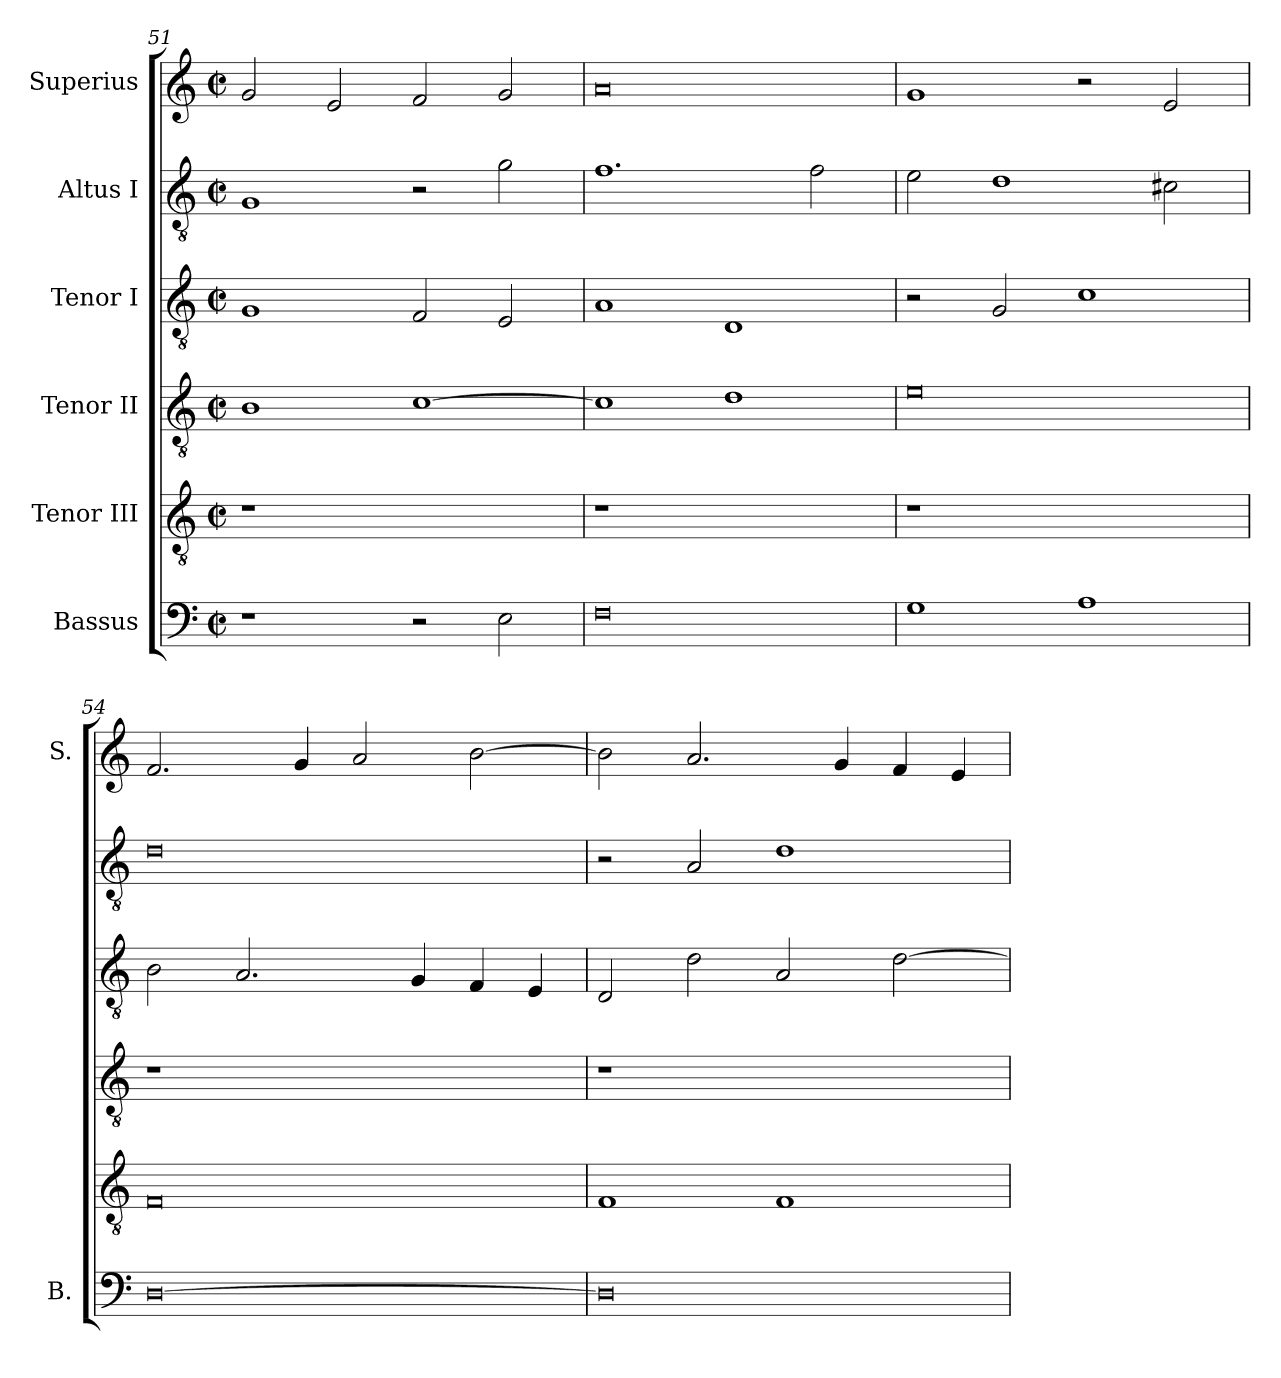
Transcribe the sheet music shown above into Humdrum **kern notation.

**kern	**kern	**kern	**kern	**kern	**kern
*part6	*part5	*part4	*part3	*part2	*part1
*staff6	*staff5	*staff4	*staff3	*staff2	*staff1
*I"Bassus	*I"Tenor III	*I"Tenor II	*I"Tenor I	*I"Altus I	*I"Superius
*I'B.	*	*	*	*	*I'S.
*clefF4	*clefGv2	*clefGv2	*clefGv2	*clefGv2	*clefG2
*	*ITrd7c12	*ITrd7c12	*ITrd7c12	*ITrd7c12	*
*k[]	*k[]	*k[]	*k[]	*k[]	*k[]
*C:	*C:	*C:	*C:	*C:	*C:
*M2/2	*M2/2	*M2/2	*M2/2	*M2/2	*M2/2
*met(c|)	*met(c|)	*met(c|)	*met(c|)	*met(c|)	*met(c|)
=51	=51	=51	=51	=51	=51
!	!LO:N:vis=1	!	!	!	!
1r	1r	1BBi	1GGi	1GGi	2gi/
.	.	.	.	.	2ei/
2r	1ryy	[>1Ci	2FFi/	2r	2fi/
2Ei\	.	.	2EEi/	2Gi\	2gi/
=52	=52	=52	=52	=52	=52
!	!LO:N:vis=1	!	!	!	!
0Fi	1r	1Ci]	1AAi	1.Fi	0ai
.	1ryy	1Di	1DDi	.	.
.	.	.	.	2Fi\	.
=53	=53	=53	=53	=53	=53
!	!LO:N:vis=1	!	!	!	!
1Gi	1r	0Ei	2r	2Ei\	1gi
.	.	.	2GGi/	1Di	.
1Ai	1ryy	.	1Ci	.	2r
.	.	.	.	2C#Xi\	2ei/
!!LO:LB:g=z
=54	=54	=54	=54	=54	=54
!	!	!LO:N:vis=1	!	!	!
[>0Di	0FFi	1r	2BBi\	0Di	2.fi/
.	.	.	2.AAi/	.	.
.	.	.	.	.	4gi/
.	.	1ryy	.	.	2ai/
.	.	.	4GGi/	.	.
.	.	.	4FFi/	.	[>2bi\
.	.	.	4EEi/	.	.
=55	=55	=55	=55	=55	=55
!	!	!LO:N:vis=1	!	!	!
0Di]	1FFi	1r	2DDi/	2r	2bi\]
.	.	.	2Di\	2AAi/	2.ai/
.	1FFi	1ryy	2AAi/	1Di	.
.	.	.	.	.	4gi/
.	.	.	[>2Di\	.	4fi/
.	.	.	.	.	4ei/
=	=	=	=	=	=
*-	*-	*-	*-	*-	*-
